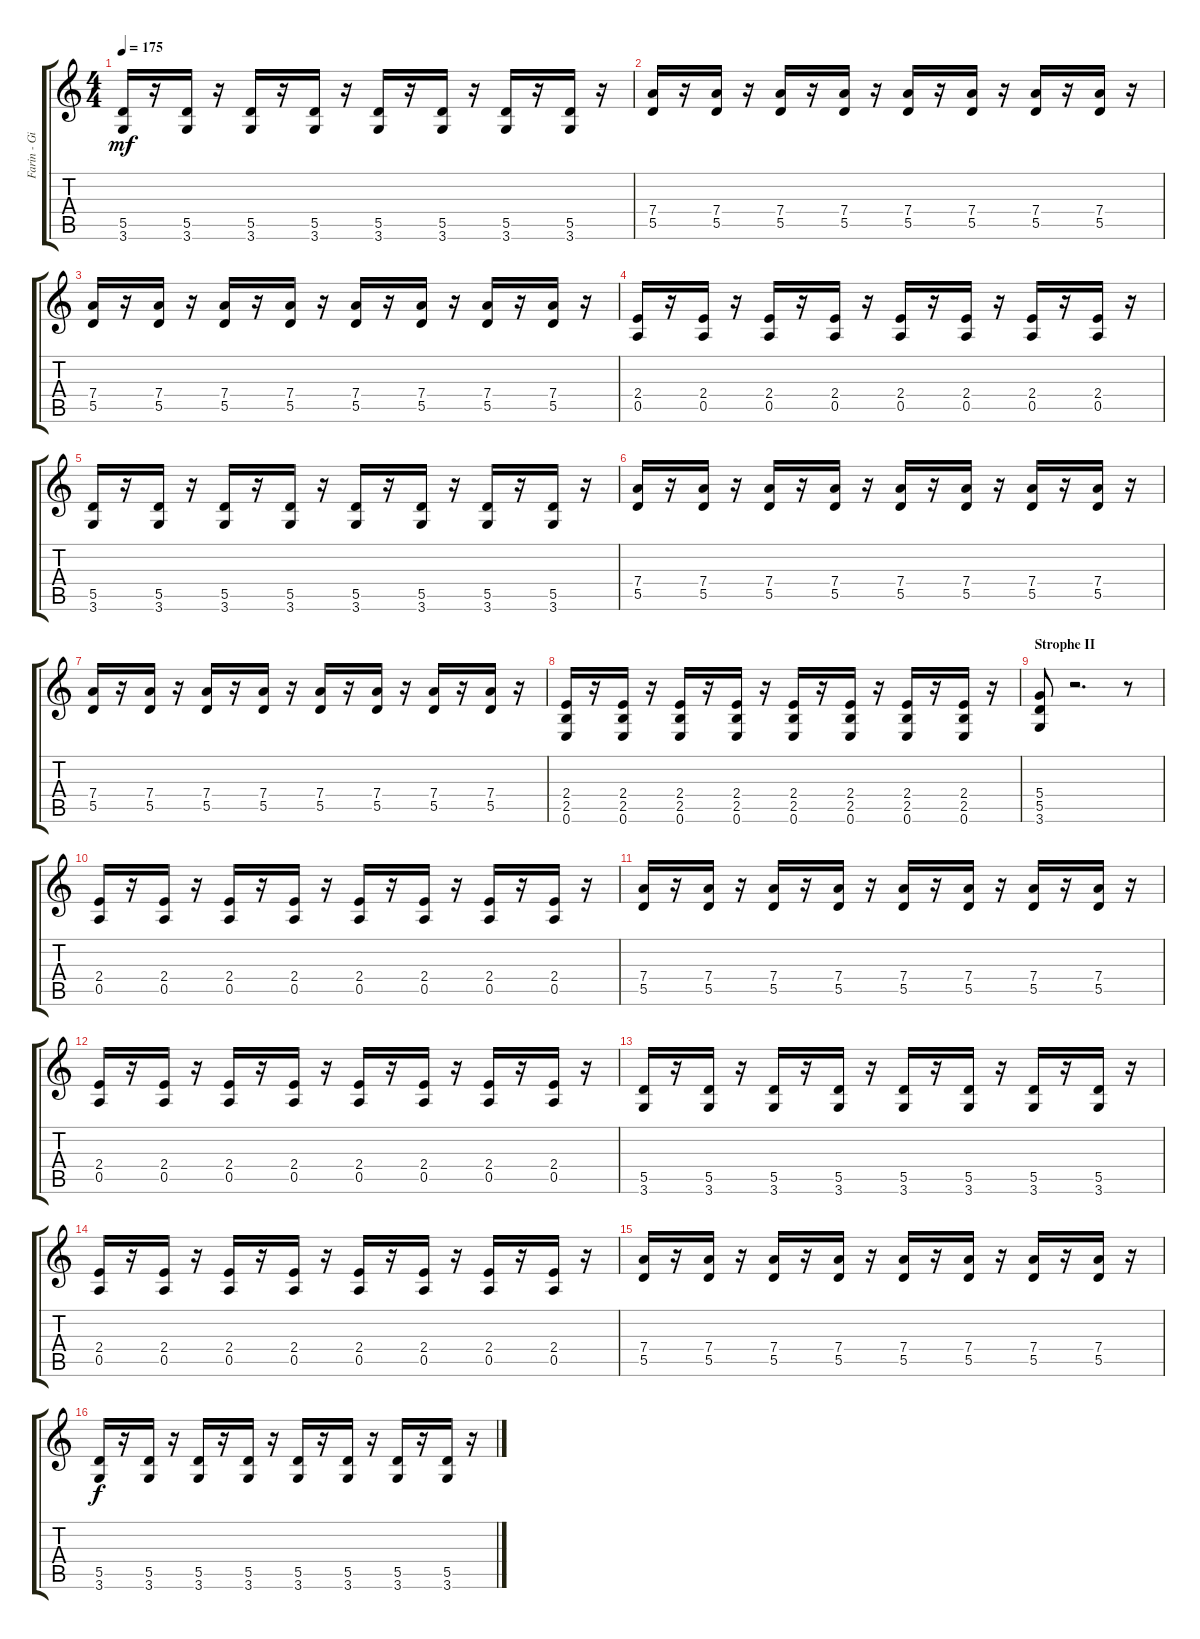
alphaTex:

\track ("Farin - Gitarre I" "Farin - Gi") {instrument overdrivenguitar}
\staff {score tabs}
\tuning (E4 B3 G3 D3 A2 E2) {hide}
\ts (4 4)
\tempo 175
\clef g2
\ks c
(5.5 3.6).16{dy mf} r.16 (5.5 3.6).16 r.16 (5.5 3.6).16 r.16 (5.5 3.6).16 r.16 (5.5 3.6).16 r.16 (5.5 3.6).16 r.16 (5.5 3.6).16 r.16 (5.5 3.6).16 r.16 |
(7.4 5.5).16 r.16 (7.4 5.5).16 r.16 (7.4 5.5).16 r.16 (7.4 5.5).16 r.16 (7.4 5.5).16 r.16 (7.4 5.5).16 r.16 (7.4 5.5).16 r.16 (7.4 5.5).16 r.16 |
(7.4 5.5).16 r.16 (7.4 5.5).16 r.16 (7.4 5.5).16 r.16 (7.4 5.5).16 r.16 (7.4 5.5).16 r.16 (7.4 5.5).16 r.16 (7.4 5.5).16 r.16 (7.4 5.5).16 r.16 |
(2.4 0.5).16 r.16 (2.4 0.5).16 r.16 (2.4 0.5).16 r.16 (2.4 0.5).16 r.16 (2.4 0.5).16 r.16 (2.4 0.5).16 r.16 (2.4 0.5).16 r.16 (2.4 0.5).16 r.16 |
(5.5 3.6).16 r.16 (5.5 3.6).16 r.16 (5.5 3.6).16 r.16 (5.5 3.6).16 r.16 (5.5 3.6).16 r.16 (5.5 3.6).16 r.16 (5.5 3.6).16 r.16 (5.5 3.6).16 r.16 |
(7.4 5.5).16 r.16 (7.4 5.5).16 r.16 (7.4 5.5).16 r.16 (7.4 5.5).16 r.16 (7.4 5.5).16 r.16 (7.4 5.5).16 r.16 (7.4 5.5).16 r.16 (7.4 5.5).16 r.16 |
(7.4 5.5).16 r.16 (7.4 5.5).16 r.16 (7.4 5.5).16 r.16 (7.4 5.5).16 r.16 (7.4 5.5).16 r.16 (7.4 5.5).16 r.16 (7.4 5.5).16 r.16 (7.4 5.5).16 r.16 |
(2.4 2.5 0.6).16 r.16 (2.4 2.5 0.6).16 r.16 (2.4 2.5 0.6).16 r.16 (2.4 2.5 0.6).16 r.16 (2.4 2.5 0.6).16 r.16 (2.4 2.5 0.6).16 r.16 (2.4 2.5 0.6).16 r.16 (2.4 2.5 0.6).16 r.16 |
\section ("" "Strophe II")
(5.4 5.5 3.6).8 r.2{d} r.8 |
(2.4 0.5).16 r.16 (2.4 0.5).16 r.16 (2.4 0.5).16 r.16 (2.4 0.5).16 r.16 (2.4 0.5).16 r.16 (2.4 0.5).16 r.16 (2.4 0.5).16 r.16 (2.4 0.5).16 r.16 |
(7.4 5.5).16 r.16 (7.4 5.5).16 r.16 (7.4 5.5).16 r.16 (7.4 5.5).16 r.16 (7.4 5.5).16 r.16 (7.4 5.5).16 r.16 (7.4 5.5).16 r.16 (7.4 5.5).16 r.16 |
(2.4 0.5).16 r.16 (2.4 0.5).16 r.16 (2.4 0.5).16 r.16 (2.4 0.5).16 r.16 (2.4 0.5).16 r.16 (2.4 0.5).16 r.16 (2.4 0.5).16 r.16 (2.4 0.5).16 r.16 |
(5.5 3.6).16 r.16 (5.5 3.6).16 r.16 (5.5 3.6).16 r.16 (5.5 3.6).16 r.16 (5.5 3.6).16 r.16 (5.5 3.6).16 r.16 (5.5 3.6).16 r.16 (5.5 3.6).16 r.16 |
(2.4 0.5).16 r.16 (2.4 0.5).16 r.16 (2.4 0.5).16 r.16 (2.4 0.5).16 r.16 (2.4 0.5).16 r.16 (2.4 0.5).16 r.16 (2.4 0.5).16 r.16 (2.4 0.5).16 r.16 |
(7.4 5.5).16 r.16 (7.4 5.5).16 r.16 (7.4 5.5).16 r.16 (7.4 5.5).16 r.16 (7.4 5.5).16 r.16 (7.4 5.5).16 r.16 (7.4 5.5).16 r.16 (7.4 5.5).16 r.16 |
(5.5 3.6).16{dy f} r.16 (5.5 3.6).16 r.16 (5.5 3.6).16 r.16 (5.5 3.6).16 r.16 (5.5 3.6).16 r.16 (5.5 3.6).16 r.16 (5.5 3.6).16 r.16 (5.5 3.6).16 r.16
